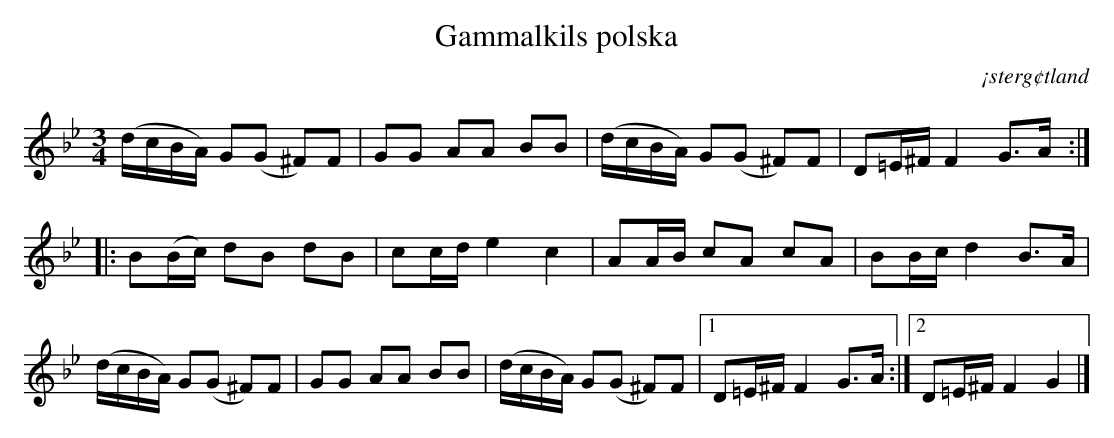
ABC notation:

X:1
T: Gammalkils polska
O: ¡sterg¢tland
M: 3/4
L: 1/16
K: Gm
(dcBA) G2(G2 ^F2)F2 | G2G2 A2A2 B2B2 | (dcBA) G2(G2 ^F2)F2 | D2=E^F F4 G2>A2 ::
B2(Bc) d2B2 d2B2 | c2cd e4 c4 | A2AB c2A2 c2A2 | B2Bc d4 B2>A2 |
(dcBA) G2(G2 ^F2)F2 | G2G2 A2A2 B2B2 | (dcBA) G2(G2 ^F2)F2 |1 D2=E^F F4 G2>A2 :|2 D2=E^F F4 G4 |]
